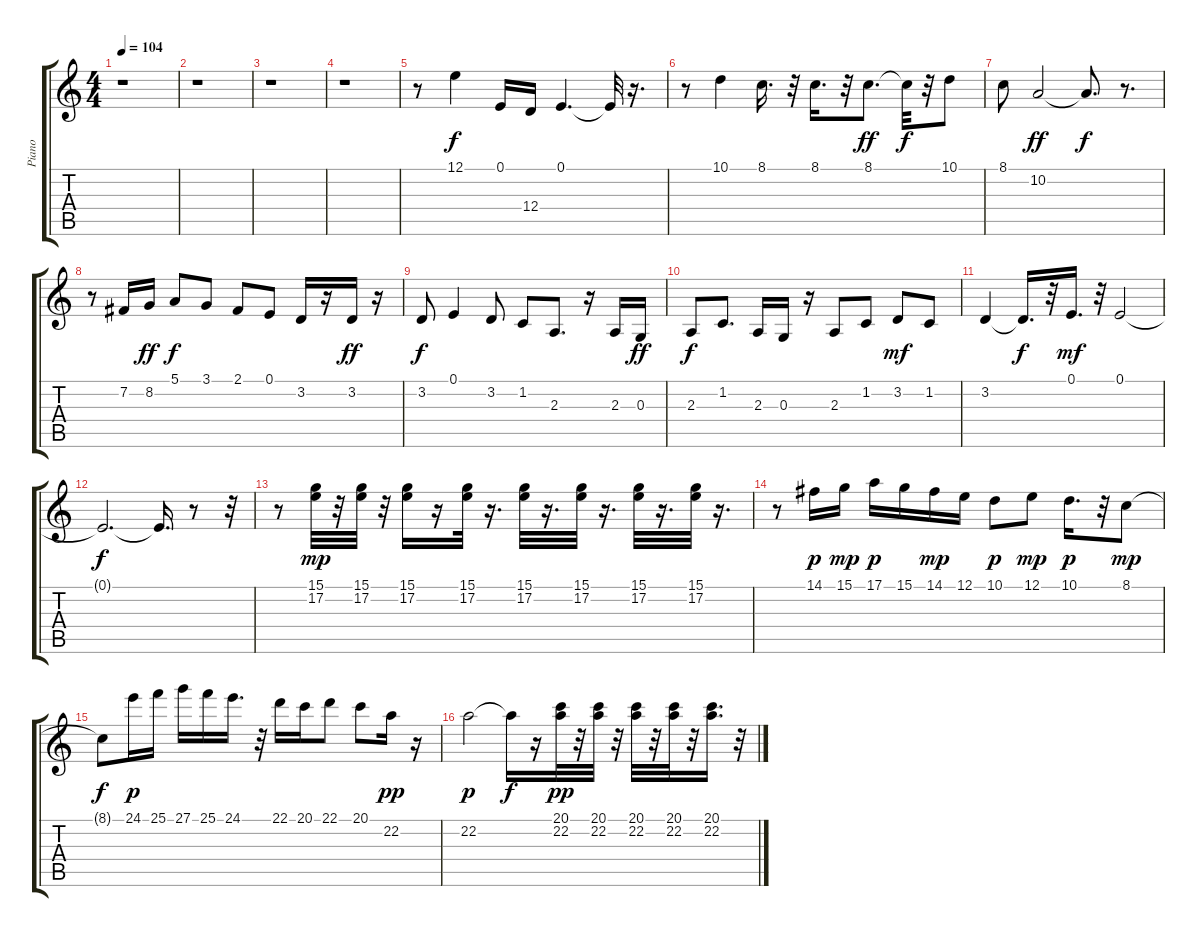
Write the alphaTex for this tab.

\track ("Piano" "Piano") {instrument brightacousticpiano}
\staff {score tabs}
\tuning (E4 B3 G3 D3 A2 E2) {hide}
\ts (4 4)
\tempo 104
\clef g2
\ks c
r.1{dy f} |
r.1 |
r.1 |
r.1 |
r.8 12.1.4 0.1.16 12.4.16 0.1.4{d} 0.1{t}.32 r.16{d} |
r.8 10.1.4 8.1.16{d} r.32 8.1.16{d} r.32 8.1.8{d dy ff} 8.1{t}.32{dy f} r.32 10.1.8 |
8.1.8 10.2.2{dy ff} 10.2{t}.8{d dy f} r.8{d} |
r.8 7.2.16 8.2.16{dy ff} 5.1.8{dy f} 3.1.8 2.1.8 0.1.8 3.2.16 r.16 3.2.16{dy ff} r.16 |
3.2.8{dy f} 0.1.4 3.2.8 1.2.8 2.3.8{d} r.16 2.3.16 0.3.16{dy ff} |
2.3.8{dy f} 1.2.8{d} 2.3.16 0.3.16 r.16 2.3.8 1.2.8 3.2.8{dy mf} 1.2.8 |
3.2.4 3.2{t}.16{d dy f} r.32 0.1.16{d dy mf} r.32 0.1.2 |
0.1{t}.2{d dy f} 0.1{t}.16{d} r.8 r.32 |
r.8 (15.1 17.2).32{dy mp} r.32 (15.1 17.2).32 r.32 (15.1 17.2).16 r.16 (15.1 17.2).32 r.16{d} (15.1 17.2).32 r.16{d} (15.1 17.2).32 r.16{d} (15.1 17.2).32 r.16{d} (15.1 17.2).32 r.16{d} |
r.8 14.1.16{dy p} 15.1.16{dy mp} 17.1.16{dy p} 15.1.16 14.1.16{dy mp} 12.1.16 10.1.8{dy p} 12.1.8{dy mp} 10.1.16{d dy p} r.32 8.1.8{dy mp} |
8.1{t}.8{dy f} 24.1.16{dy p} 25.1.16 27.1.16 25.1.16 24.1.16{d} r.32 22.1.16 20.1.16 22.1.8 20.1.8 22.2.16{dy pp} r.16 |
22.2.2{dy p} 22.2{t}.16{dy f} r.16 (20.1 22.2).32{dy pp} r.32 (20.1 22.2).32 r.32 (20.1 22.2).32 r.32 (20.1 22.2).32 r.32 (20.1 22.2).16{d} r.32
